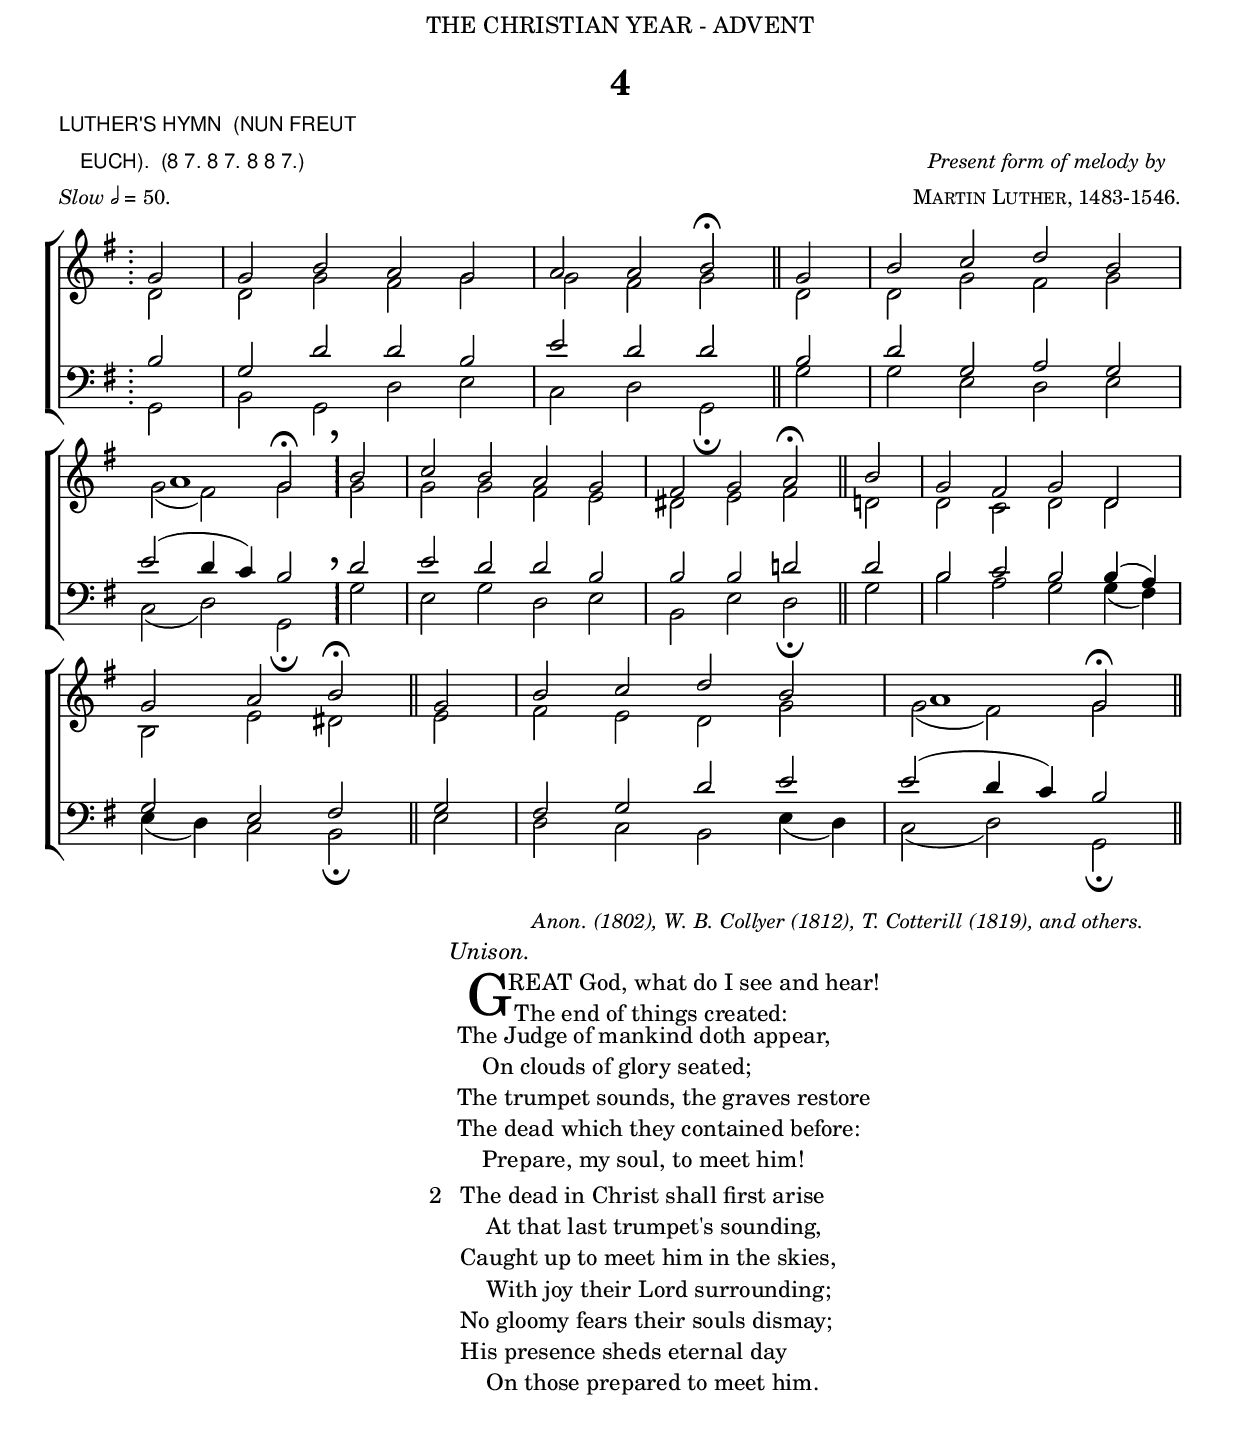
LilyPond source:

%%% 034.png
%%% Hymn 4 Luther's Hymn "Great God what do I see and hear!"
%%% Version 2  034png-H4-v2.ly Reset fonts

\version "2.10"

\header {
 dedication = \markup { \center-align { "THE CHRISTIAN YEAR - ADVENT"
		\hspace #0.1 }}	
 title = "4"
 meter = \markup { \column {  \line { \small \sans "LUTHER'S HYMN  (NUN FREUT"} 
		              \line { \hspace #2 \small \sans  "EUCH).  (8 7. 8 7. 8 8 7.)" } 
			      \line { \small { \italic "Slow" \fontsize #-5 \general-align #Y #DOWN \note #"2" #1 "= 50." } } }}
 arranger = \markup { \center-align { \hspace #0.2 %insert blank line
		         \line { \small \italic "Present form of melody by"  }
			 \line { \small \smallCaps "Martin Luther, 1483-1546." } }}
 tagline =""
}


%%%%%%%%%%%%%%%%%%%%%%%%%%%%%%%%%%%%macros

%%%%%%%%%%%%%%%%%%%%%%%%macros

%%generates the breathmarks which are placed on top of barlines
breathmark = {	
	      \override Score.RehearsalMark #'break-visibility = #begin-of-line-invisible 
	      \override Score.RehearsalMark #'Y-offset = #'4.0 
	      \override Score.RehearsalMark #'X-offset = #'-0.5
	      \mark \markup { \fontsize #4 ","}
}	      

%%prints a repeat sign glyph comprising 4 dots and two thin bars
fdendrepeat = {\once \override Staff.BarLine #'stencil = #ly:text-interface::print 
	\once \override Staff.BarLine #'text = \markup  {  \line { \raise #1.4 \override #'(baseline-skip . 1.0)  \column { \with-color #black {  \fontsize #2 . \fontsize #2 . \fontsize #2 . \fontsize #2 .} }
	                                                  \hspace #-1 \filled-box #'(0 . 0.15) #'(-2 . 2) #0
							  \hspace #-0.9 \filled-box #'(0 . 0.15) #'(-2 . 2) #0
	
	} }	
        \bar "||"} 

%%prints a repeat sign glyph comprising 4 dots. Used only to begin a repeat at the start of a piece where \bar ":" does not work	
fdstartrepeat =  {\once \override Staff.BarLine #'stencil = #ly:text-interface::print 
	          \once \override Staff.BarLine #'text = \markup  { \line { \hspace #0 \override #'(baseline-skip . 1.0) 
	                                                 \raise #1.4 \column { \with-color #black { 
							                \fontsize #2 . \fontsize #2 . \fontsize #2 . \fontsize #2 .} }
	          } }	
                 \bar "|:"}
	
%%%%%%%%%%%%%%%%%%%%%%%%%%end of macro definitions


soprano = \relative c' { 
  \partial 2 \fdstartrepeat g'2 \bar "|" g2 b2 a2 g2 \bar "|" a2 a2  b2 ^\fermata \bar "||" 
      g2 \bar "|" b2 c2 d2 b2 \bar "|" \break
  \once \override NoteColumn #'force-hshift = #2 a1 g2 ^\fermata \fdendrepeat  b2 \bar "|" c2 b2 a2 g2 \bar "|" 
      fis2 g2 a2 ^\fermata \bar "||" b2 \bar "|" g2 fis2 g2 d2 \bar "|" \break
  g2 a2 b2 ^\fermata \bar "||" g2 \bar "|" 
      b2 c2 d2 b2 \bar "|" \once \override NoteColumn #'force-hshift = #2  a1 g2 ^\fermata \bar "||" 
}

alto = \relative c' {
   d2 \bar "|" d2 g2 fis2 g2 \bar "|" g2 fis2  g2  \bar "||" 
      d2 \bar "|" d2 g2 fis2 g2 \bar "|" 
  g2 ( fis2 ) g2 \breathmark \fdendrepeat     g2 \bar "|" g2 g2 fis2 e2 \bar "|" 
      dis2 e2 fis2  \bar "||" d!2 \bar "|" d2 c2 d2 d2 \bar "|" 
  b2 e2 dis2  \bar "||" e2 \bar "|" 
    fis2 e2 d2 g2 \bar "|" g2 ( fis2 ) g2  \bar "||" 
}

tenor = \relative c { \clef bass
   \fdstartrepeat b'2 \bar "|" g2 d'2 d2 b2 \bar "|" e2 d2  d2  \bar "||" 
      b2 \bar "|" d2 g,2 a2 g2 \bar "|" 
  e'2 ( d4 c4 ) b2 \fdendrepeat d2 \bar "|" e2 d2 d2 b2 \bar "|" 
      b2 b2 d!2  \bar "||" d2 \bar "|" b2 c2 b2 b4 ( a4 ) \bar "|" 
  g2 e2 fis2  \bar "||" g2 \bar "|" 
      fis2 g2 d'2 e2 \bar "|" e2 ( d4 c4 ) b2  \bar "||" 
}

bass = \relative c { \clef bass
   g2 \bar "|" b2 g2 d'2 e2 \bar "|" c2 d2  g,2 _\fermata \bar "||" 
      g'2 \bar "|" g2 e2 d2 e2 \bar "|" 
  c2 ( d2 ) g,2 _\fermata  \fdendrepeat  g'2 \bar "|" e2 g2 d2 e2 \bar "|" 
      b2 e2 d2 _\fermata \bar "||" g2 \bar "|" b2 a2 g2 g4 ( fis4 ) \bar "|" 
  e4 ( d4 ) c2 b2 _\fermata \bar "||" e2 \bar "|" 
     d2 c2 b2 e4 ( d4 ) \bar "|" c2 ( d2 ) g,2 _\fermata \bar "||" 
}

global = {
  \time 4/2 
  \key g \major 
}

#(ly:set-option 'point-and-click #f)

\paper {
 #(set-paper-size "a4")
 between-system-padding = 0\mm
 before-title-space = 0\mm
 after-title-space = 1\mm
 top-margin = 1\mm
 bottom-margin = 1\mm
 print-page-number = ##f
 between-system-space = #2
 ragged-last-bottom = ##t
 ragged-bottom = ##t
}

\book{

\score{
\new ChoirStaff	
 <<

	\context Staff = upper << 
	\context Voice = sopranos { \voiceOne \global \soprano }
	\context Voice = altos {\voiceTwo \global \alto }
	 >>
 
	\context Staff = lower <<
	\context Voice = tenors { \voiceOne \global \tenor }
	\context Voice = basses { \voiceTwo \global \bass }
			 >> 
 >>
\layout {
		indent=0
		\context { \Score timing = ##t }
		\context { \Score \remove "Bar_number_engraver" }
		\context { \Staff \remove "Time_signature_engraver" }
		\context { \Score \remove "Mark_engraver" }
		\context { \Staff \consists "Mark_engraver" }
	}
} %%score bracket


\markup {  \hspace #16  %%add space as necc. to center the column
       \fill-line { 

          \column {
	%%next line is for attributions	  
	  \hspace #1
	  \line { \hspace #10 \small \italic {Anon. (1802), W. B. Collyer (1812), T. Cotterill (1819), and others.}}
	  \line { \hspace #2  \italic "Unison."}        
          \column {
		  \line { \hspace #2.2 \column { \lower #2.4 \fontsize #8 " G" }   %%Drop Cap goes here
			 \hspace #-1.0    %% adjust this if other letters are too far from Drop Cap
			\column  { \raise #0.0 "REAT God, what do I see and hear!" " The end of things created:"} }          
	          \line { \hspace #2.7  %%adjust hspace until this line left edge is flush with Drop Cap
			\lower  #1.56  %%adjust this until the line spacing looks right
			\column {   
				"The Judge of mankind doth appear," 
				"    On clouds of glory seated;" 
				"The trumpet sounds, the graves restore" 
				"The dead which they contained before:" 
				"    Prepare, my soul, to meet him!"
			  		}}
	           } %% finish stanza 1

	   \hspace #0.1 % adds vertical spacing between verses
           \line { "2  "
             \column {	     
			 "The dead in Christ shall first arise" 
			 "    At that last trumpet's sounding," 
			 "Caught up to meet him in the skies," 
			 "    With joy their Lord surrounding;" 
			 "No gloomy fears their souls dismay;" 
			 "His presence sheds eternal day" 
			 "    On those prepared to meet him."  
	   }}	   
  } %% fill-line bracket
 }  %% column-bracket
} %% markup bracket
	   
%%fake score block to occupy space and force a pagebreak.  Can't think of a better way of doing this.
\score{
{ s4 }
\header { breakbefore = ##t piece = " " opus = " " }
\layout{
\context { \Staff
\remove Time_signature_engraver
\remove Key_engraver
\remove Clef_engraver
\remove Staff_symbol_engraver
}}}
	
%%second page	

\markup { \hspace #0.6   %%add space as necc. to center the column  
	 \fill-line { 
           \column {
            \line { "3  "
             \column { 
			 "The ungodly, filled with guilty fears," 
			 "    Behold his wrath prevailing;" 
			 "For they shall rise, and find their tears" 
			 "    And sighs are unavailing:" 
			 "The day of grace is past and gone;" 
			 "Trembling they stand before his throne," 
			 "    All unprepared to meet him."   
	   }}
	  \hspace #0.1 % adds vertical spacing between verses   
          \line { "4. "
             \column {	     
			 "Great Judge, to thee our prayers we pour," 
			 "    In deep abasement bending;" 
			 "O shield us through that last dread hour," 
			 "    Thy wondrous love extending." 
			 "May we, in this our trial day," 
			 "With faithful hearts thy word obey," 
			 "    And thus prepare to meet thee." 
	   }} 
	  }
    }	  
}

%%%%%%%%%%%%%%%% This next section of code is for
%%%%%%%%%%%%%%%% unfolding the repeats and generating the midi
%%%%%%%%%%%%%%%% Not needed for visual layout
                

\score { 
\new ChoirStaff 
<<

\new Staff = "soprano" {\relative c' {\clef treble \global  \set Staff.midiInstrument = "church organ"
  \unfoldRepeats  {\partial 2 \repeat volta 2 { g'2 \bar "|" g2 b2 a2 g2 \bar "|" a2 a2   b2 ^\fermata \bar "||" 
       g2 \bar "|" b2 c2 d2 b2 \bar "|" \break
  a1  g2 ^\fermata } }\bar "|"b2 \bar "|" c2 b2 a2 g2 \bar "|" 
      fis2 g2  a2 ^\fermata \bar "||" b2 \bar "|" g2 fis2 g2 d2 \bar "|" \break
  g2 a2  b2 ^\fermata \bar "||" g2 \bar "|" 
      b2 c2 d2 b2 \bar "|" a1  g2 ^\fermata \bar "||" 
}
}

\new Staff = "alto" {\relative c' {\clef treble \global  \set Staff.midiInstrument = "church organ"
  \unfoldRepeats {\repeat volta 2 { d2 \bar "|" d2 g2 fis2 g2 \bar "|" g2 fis2   g2 _\fermata \bar "||" 
      d2 \bar "|" d2 g2 fis2 g2 \bar "|" 
  g2 ( fis2 )  g2 _\fermata } } \bar "|"g2 \bar "|" g2 g2 fis2 e2 \bar "|" 
      dis2 e2  fis2 _\fermata \bar "||" d!2 \bar "|" d2 c2 d2 d2 \bar "|" 
  b2 e2  dis2 _\fermata \bar "||" e2 \bar "|" 
    fis2 e2 d2 g2 \bar "|" g2 ( fis2 )  g2 _\fermata \bar "||" 
}	
}

\new Staff = "tenor" { \relative c {\clef bass \global  \set Staff.midiInstrument = "church organ"
  \unfoldRepeats {\repeat volta 2 { b'2 \bar "|" g2 d'2 d2 b2 \bar "|" e2 d2   d2 ^\fermata \bar "||" 
       b2 \bar "|" d2 g,2 a2 g2 \bar "|" 
  e'2 ( d4 c4 )  b2 ^\fermata } } \bar "|"d2 \bar "|" e2 d2 d2 b2 \bar "|" 
      b2 b2  d!2 ^\fermata \bar "||" d2 \bar "|" b2 c2 b2 b4 ( a4 ) \bar "|" 
  g2 e2  fis2 ^\fermata \bar "||" g2 \bar "|" 
      fis2 g2 d'2 e2 \bar "|" e2 ( d4 c4 )  b2 ^\fermata \bar "||"
} 
}


\new Staff = "bass" { \relative c { \clef bass \global  \set Staff.midiInstrument = "church organ"
  \unfoldRepeats {\repeat volta 2 { g2 \bar "|" b2 g2 d'2 e2 \bar "|" c2 d2   g,2 _\fermata \bar "||" 
       g'2 \bar "|" g2 e2 d2 e2 \bar "|" 
  c2 ( d2 )  g,2 _\fermata } } \bar "|"g'2 \bar "|" e2 g2 d2 e2 \bar "|" 
      b2 e2  d2 _\fermata \bar "||" g2 \bar "|" b2 a2 g2 g4 ( fis4 ) \bar "|" 
  e4 ( d4 ) c2  b2 _\fermata \bar "||" e2 \bar "|" 
     d2 c2 b2 e4 ( d4 ) \bar "|" c2 ( d2 )   g,2 _\fermata \bar "||"  
}
}


>>

\midi { 
   \context {
       \Score 
       tempoWholesPerMinute = #(ly:make-moment 50 2)
            }
       }
} %% midi score bracket


%% Amen score block
\score{
  \new ChoirStaff
   <<
        \context Staff = upper \with { fontSize = #-3  \override StaffSymbol #'staff-space = #(magstep -2) }  
	                     << 
	\context Voice = "sopranos" { \relative c' { \set Staff.midiInstrument = "church organ"
	                              \clef treble \global \voiceOne g'1 g1 \bar "||" }}
	\context Voice = "altos"    { \relative c' { \set Staff.midiInstrument = "church organ"
	                              \clef treble \global \voiceTwo e1 d1 \bar "||" }}
	                      >>
			  
	\context Lyrics \lyricsto "altos" { \override LyricText #'font-size = #-1 A -- men. }
	
	\context Staff = lower \with { fontSize = #-3  \override StaffSymbol #'staff-space = #(magstep -2) }  
	                        <<
	\context Voice = "tenors" { \relative c { \set Staff.midiInstrument = "church organ"
	                                          \clef bass \global \voiceThree c'1 b1 \bar "||" }}
	\context Voice = "basses" { \relative c { \set Staff.midiInstrument = "church organ"
	                                          \clef bass \global \voiceFour  c1 g1 \bar "||" }}
			        >> 
  >>			      
\header { breakbefore = ##f piece = " " opus = " " }

\layout { 
	ragged-right = ##t
	indent = 15\cm
	\context { \Staff \remove Time_signature_engraver }

       }

\midi { \context { \Score tempoWholesPerMinute = #(ly:make-moment 50 2) }}  %%Amen midi 

} 	


} %% book bracket